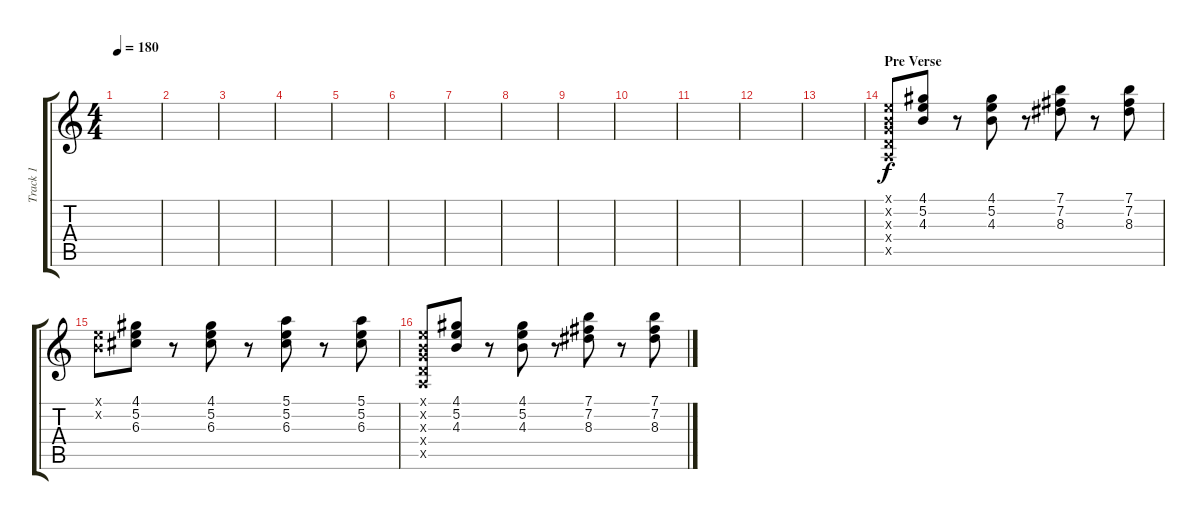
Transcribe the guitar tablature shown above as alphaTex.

\track ("Track 1" "Track 1") {instrument electricguitarclean}
\staff {score tabs}
\tuning (E4 B3 G3 D3 A2 E2) {hide}
\ts (4 4)
\tempo 180
\clef g2
\ks c
|
|
|
|
|
|
|
|
|
|
|
|
|
\section ("" "Pre Verse")
(0.1{x} 0.2{x} 0.3{x} 0.4{x} 0.5{x}).8 (4.1 5.2 4.3).8 r.8 (4.1 5.2 4.3).8 r.8 (7.1 7.2 8.3).8 r.8 (7.1 7.2 8.3).8 |
(0.1{x} 0.2{x}).8 (4.1 5.2 6.3).8 r.8 (4.1 5.2 6.3).8 r.8 (5.1 5.2 6.3).8 r.8 (5.1 5.2 6.3).8 |
(0.1{x} 0.2{x} 0.3{x} 0.4{x} 0.5{x}).8 (4.1 5.2 4.3).8 r.8 (4.1 5.2 4.3).8 r.8 (7.1 7.2 8.3).8 r.8 (7.1 7.2 8.3).8
